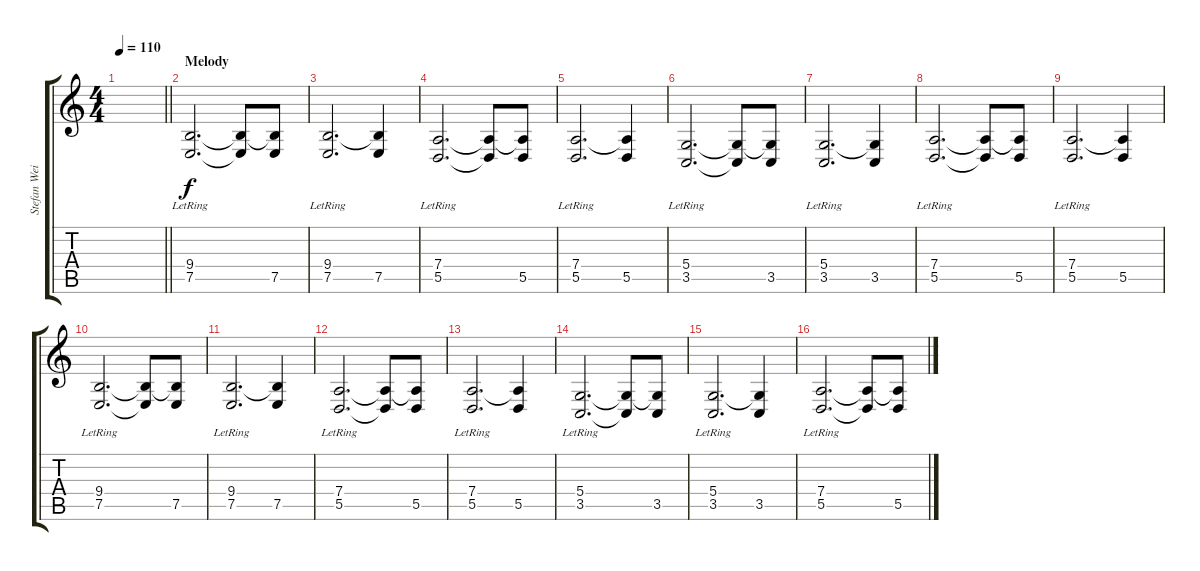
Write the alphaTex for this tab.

\track ("Stefan Weiler - L Hand" "Stefan Wei") {instrument electricgrandpiano}
\staff {score tabs}
\tuning (E4 B3 G3 D3 A2 E2) {hide}
\ts (4 4)
\tempo 110
\clef g2
\barLineRight lightlight
\ks c
|
\section ("" "Melody")
(9.4{lr} 7.5{lr}).2{d} (9.4{t} 7.5{t}).8 (9.4{t} 7.5).8 |
(9.4{lr} 7.5{lr}).2{d} (9.4{t} 7.5).4 |
(7.4{lr} 5.5{lr}).2{d} (7.4{t} 5.5{t}).8 (7.4{t} 5.5).8 |
(7.4{lr} 5.5{lr}).2{d} (7.4{t} 5.5).4 |
(5.4{lr} 3.5{lr}).2{d} (5.4{t} 3.5{t}).8 (5.4{t} 3.5).8 |
(5.4{lr} 3.5{lr}).2{d} (5.4{t} 3.5).4 |
(7.4{lr} 5.5{lr}).2{d} (7.4{t} 5.5{t}).8 (7.4{t} 5.5).8 |
(7.4{lr} 5.5{lr}).2{d} (7.4{t} 5.5).4 |
(9.4{lr} 7.5{lr}).2{d} (9.4{t} 7.5{t}).8 (9.4{t} 7.5).8 |
(9.4{lr} 7.5{lr}).2{d} (9.4{t} 7.5).4 |
(7.4{lr} 5.5{lr}).2{d} (7.4{t} 5.5{t}).8 (7.4{t} 5.5).8 |
(7.4{lr} 5.5{lr}).2{d} (7.4{t} 5.5).4 |
(5.4{lr} 3.5{lr}).2{d} (5.4{t} 3.5{t}).8 (5.4{t} 3.5).8 |
(5.4{lr} 3.5{lr}).2{d} (5.4{t} 3.5).4 |
(7.4{lr} 5.5{lr}).2{d} (7.4{t} 5.5{t}).8 (7.4{t} 5.5).8
